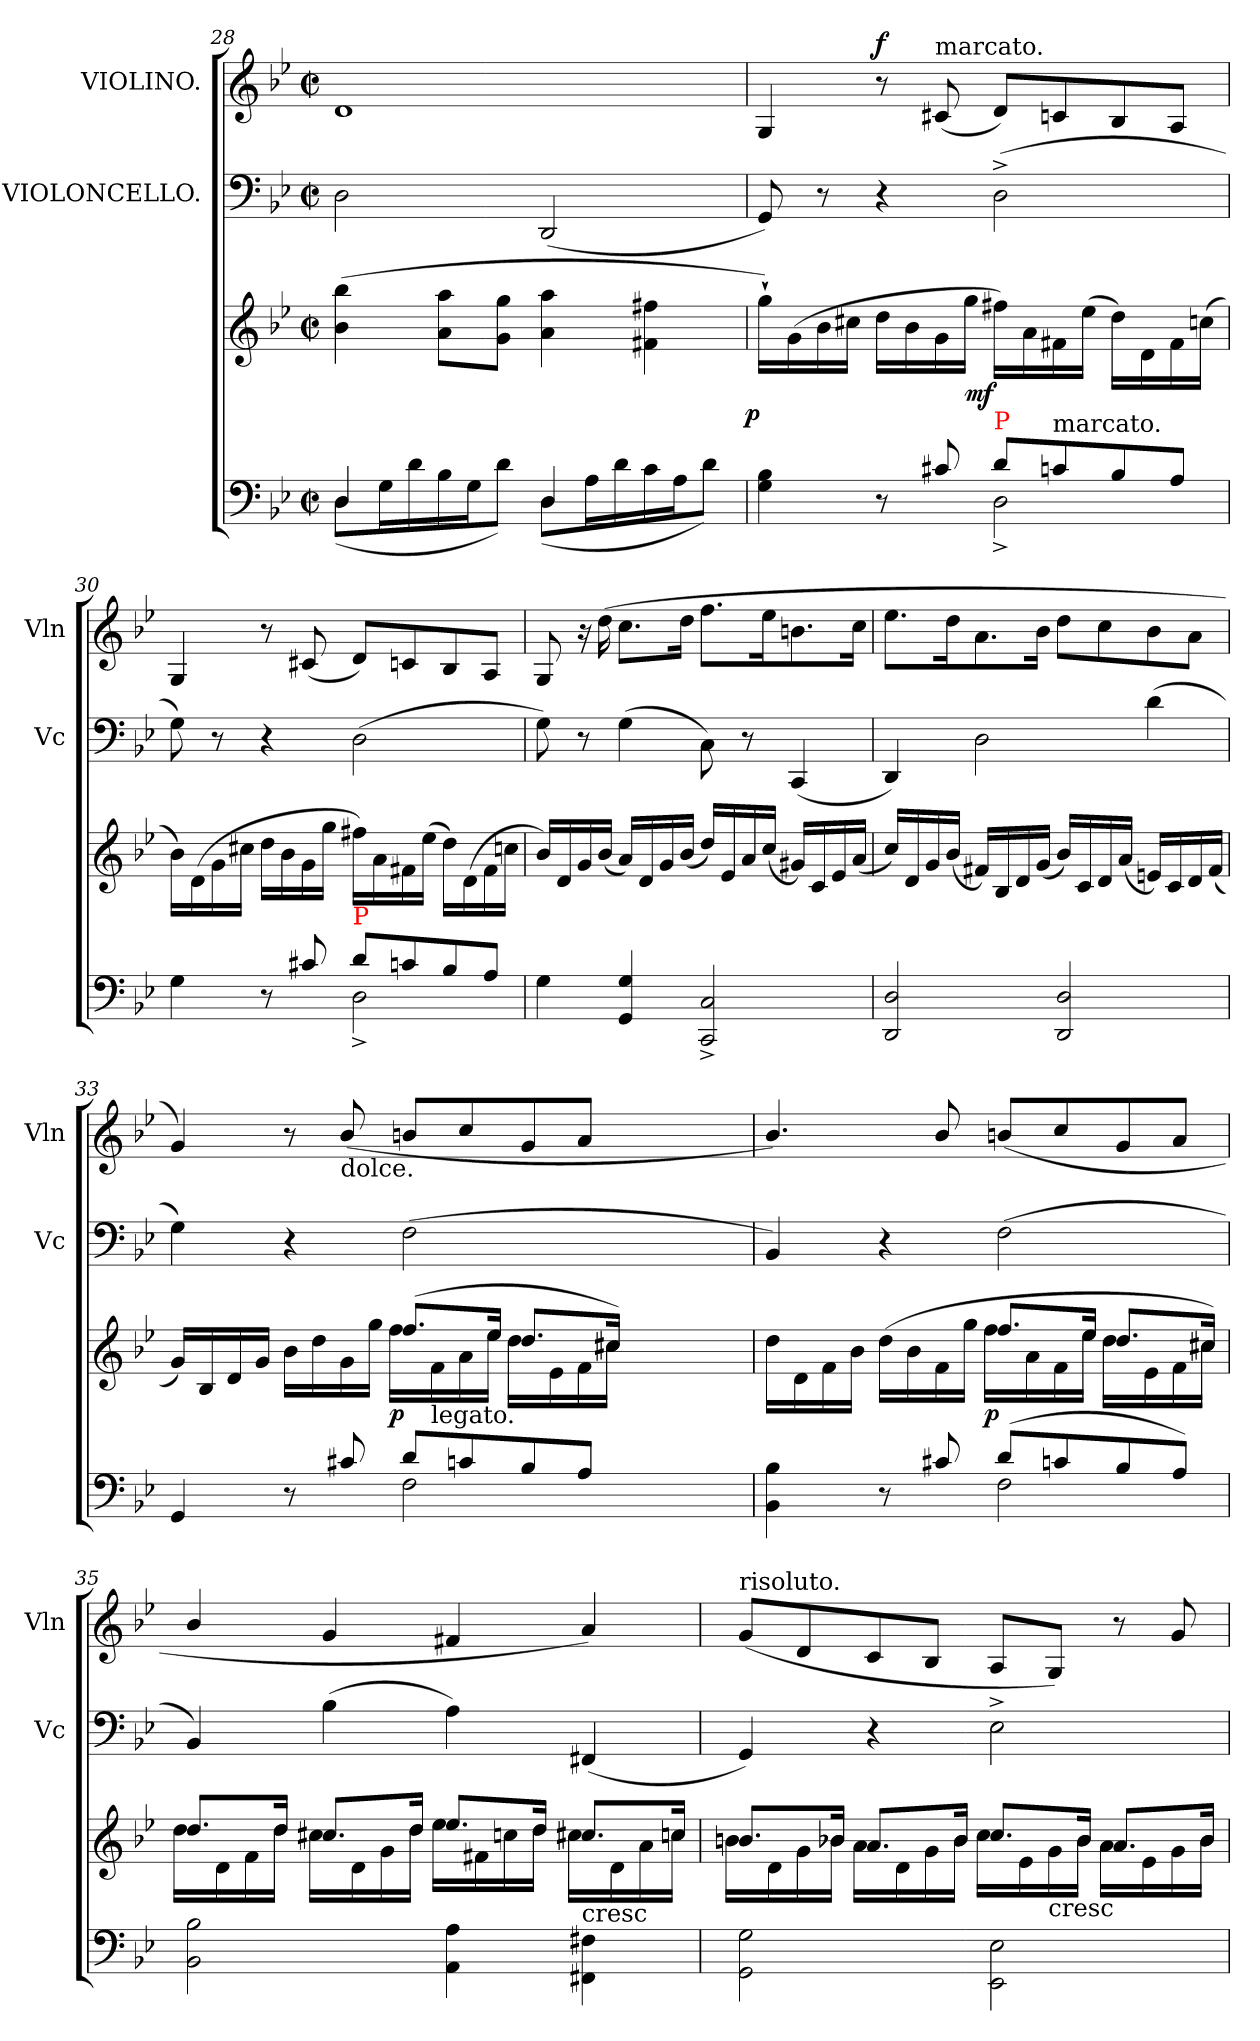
**kern	**kern	**dynam	**kern	**kern	**dynam
*part3	*part3	*part3	*part2	*part1	*part1
*staff4	*staff3	*staff3/4	*staff2	*staff1	*staff1
*	*	*	*I"VIOLONCELLO.	*I"VIOLINO.	*
*	*	*	*I'Vc	*I'Vln	*
*clefF4	*clefG2	*	*clefF4	*clefG2	*
*k[b-e-]	*k[b-e-]	*	*k[b-e-]	*k[b-e-]	*
*g:	*g:	*	*g:	*g:	*
*M2/2	*M2/2	*	*M2/2	*M2/2	*
*met(c|)	*met(c|)	*	*met(c|)	*met(c|)	*
=28	=28	=28	=28	=28	=28
*^	*	*	*	*	*
4D	(>8DL	(>4bb- 4b-	.	2D	1d	.
.	16GL	.	.	.	.	.
.	16d	.	.	.	.	.
4ryy	16B-	8aa 8aL	.	.	.	.
.	16GJ	.	.	.	.	.
.	8dJ)	8gg 8gJ	.	.	.	.
4D	(>8DL	4aa 4a	.	(2DD	.	.
.	16AL	.	.	.	.	.
.	16d	.	.	.	.	.
4ryy	16c	4ff#X 4f#X	.	.	.	.
.	16AJ	.	.	.	.	.
.	8dJ)	.	.	.	.	.
=29	=29	=29	=29	=29	=29	=29
!	!	!	!LO:DY:rj	!	!	!
4B- 4G	2ryy	16gg`>LL)	p	8GG)	4G	.
.	.	(>16g	.	.	.	.
.	.	16b-	.	8r	.	.
.	.	16cc#XJJ	.	.	.	.
!	!	!	!	!	!	!LO:DY:a
8r	.	16ddLL	.	4r	8r	f
.	.	16b-	.	.	.	.
!	!	!	!	!	!LO:TX:a:t=marcato.	!
8c#X/	.	16g	.	.	(8c#X	.
.	.	16ggJJ	.	.	.	.
!LO:TX:a:color=red:t=P	!	!	!	!	!	!
!	!	!	!LO:DY:rj	!	!	!
8dL	2D^>	16ff#XLL)	mf	(2D^<	8dL)	.
.	.	16a	.	.	.	.
!LO:TX:a:t=marcato.	!	!	!	!	!	!
8cn	.	16f#X	.	.	8cn	.
.	.	(>16ee-JJ	.	.	.	.
8B-	.	16dd\LL)	.	.	8B-	.
.	.	16d	.	.	.	.
8AJ	.	16f#	.	.	8AJ	.
.	.	(>16ccnJJ	.	.	.	.
=30	=30	=30	=30	=30	=30	=30
4G	2ryy	16b-\LL)	.	8G)	4G	.
.	.	(>16d	.	.	.	.
.	.	16g	.	8r	.	.
.	.	16cc#XJJ	.	.	.	.
8r	.	16ddLL	.	4r	8r	.
.	.	16b-	.	.	.	.
8c#X/	.	16g	.	.	(8c#X	.
.	.	16ggJJ	.	.	.	.
!LO:TX:a:color=red:t=P	!	!	!	!	!	!
8dL	2D^>	16ff#XLL)	.	(2D	8dL)	.
.	.	16a	.	.	.	.
8cn	.	16f#X	.	.	8cn	.
.	.	(>16ee-JJ	.	.	.	.
8B-	.	16dd\LL)	.	.	8B-	.
.	.	(>16d	.	.	.	.
8AJ	.	16f#	.	.	8AJ	.
.	.	16ccnJJ	.	.	.	.
*v	*v	*	*	*	*	*
=31	=31	=31	=31	=31	=31
4G	16b-LL)	.	8G)	8G	.
.	16d	.	.	.	.
.	16g	.	8r	16r	.
.	(<16b-JJ	.	.	(>16dd	.
4G 4GG	16aLL)	.	(>4G	8.ccL	.
.	16d	.	.	.	.
.	16g	.	.	.	.
.	(<16b-JJ	.	.	16ddJk	.
2C^> 2CC^>	16ddLL)	.	8C\)	8.ffL	.
.	16e-	.	.	.	.
.	16a	.	8r	.	.
.	(<16ccJJ	.	.	16ee-k	.
.	16g#XLL)	.	(<4CC	8.bn	.
.	16c	.	.	.	.
.	16e-	.	.	.	.
.	(<16aJJ	.	.	16ccJk	.
=32	=32	=32	=32	=32	=32
2D 2DD	16ccLL)	.	4DD)	8.ee-L	.
.	16d	.	.	.	.
.	16g	.	.	.	.
.	(<16b-JJ	.	.	16ddk	.
.	16f#XLL)	.	2D	8.a	.
.	16B-	.	.	.	.
.	16d	.	.	.	.
.	(<16gJJ	.	.	16b-Jk	.
2D 2DD	16b-LL)	.	.	8ddL	.
.	16c	.	.	.	.
.	16d	.	.	8cc	.
.	(<16aJJ	.	.	.	.
.	16enLL)	.	(>4d	8b-	.
.	16c	.	.	.	.
.	16d	.	.	8aJ	.
.	(<16f#JJ	.	.	.	.
=33	=33	=33	=33	=33	=33
*^	*^	*	*	*	*
*	*^	*	*	*	*	*	*
4GG	2ryy	2ryy	16gLL)	2ryy	.	4G)	4g)	.
.	.	.	16B-	.	.	.	.	.
.	.	.	16d	.	.	.	.	.
.	.	.	16gJJ	.	.	.	.	.
8r	.	.	16b-LL	.	.	4r	8r	.
.	.	.	16dd	.	.	.	.	.
!	!	!	!	!	!	!	!LO:TX:b:t=dolce.	!
8c#X/	.	.	16g	.	.	.	(<8b-/	.
.	.	.	16ggJJ	.	.	.	.	.
!	!	!	!	!	!LO:DY:rj	!	!	!
8dL	2F	16ryy	(>8.ffL	16ffLL	p	(>2F	8bnL	.
!	!	!LO:TX:a:t=legato.	!	!	!	!	!	!
.	.	2..ryy	.	16f	.	.	.	.
8cn	.	.	.	16a	.	.	8cc	.
.	.	.	16ee-Jk	16ee-JJ	.	.	.	.
8B-	.	.	8.ddL	16ddLL	.	.	8g	.
.	.	.	.	16e-	.	.	.	.
8AJ	.	.	.	16f	.	.	8aJ	.
.	.	.	16cc#XJk)	16cc#XJJ	.	.	.	.
4..ryy	4ryy	.	4..ryy	4..ryy	.	4..ryy	4..ryy	.
.	8.ryy	.	.	.	.	.	.	.
*	*v	*v	*	*	*	*	*	*
=34	=34	=34	=34	=34	=34	=34	=34
4B- 4BB-	2ryy	16dd\LL	2ryy	.	4BB-)	4.b-/)	.
.	.	16d	.	.	.	.	.
.	.	16f	.	.	.	.	.
.	.	16b-JJ	.	.	.	.	.
8r	.	(>16ddLL	.	.	4r	.	.
.	.	16b-	.	.	.	.	.
8c#X/	.	16f	.	.	.	8b-/	.
.	.	16ggJJ	.	.	.	.	.
!	!	!	!	!LO:DY:rj	!	!	!
(<8dL	2F	8.ffL	16ffLL	p	(>2F	(<8bnL	.
.	.	.	16a	.	.	.	.
8cn	.	.	16f	.	.	8cc	.
.	.	16ee-Jk	16ee-JJ	.	.	.	.
8B-	.	8.ddL	16ddLL	.	.	8g	.
.	.	.	16e-	.	.	.	.
8AJ)	.	.	16f	.	.	8aJ	.
.	.	16cc#XJk)	16cc#XJJ	.	.	.	.
*v	*v	*	*	*	*	*	*
=35	=35	=35	=35	=35	=35	=35
2B- 2BB-	8.ddL	16ddLL	.	4BB-)	4b-/	.
.	.	16d	.	.	.	.
.	.	16f	.	.	.	.
.	16ddJk	16ddJJ	.	.	.	.
.	8.cc#XL	16cc#XLL	.	(>4B-	4g	.
.	.	16d	.	.	.	.
.	.	16g	.	.	.	.
.	16ddJk	16ddJJ	.	.	.	.
4A 4AA	8.ee-L	16ee-LL	.	4A)	4f#X	.
.	.	16f#X	.	.	.	.
.	.	16ccn	.	.	.	.
.	16ddJk	16ddJJ	.	.	.	.
!	!LO:TX:c:t=cresc	!	!	!	!	!
4F#X\ 4FF#X\	8.cc#XL	16cc#XLL	.	(<4FF#X	4a)	.
.	.	16d	.	.	.	.
.	.	16a	.	.	.	.
.	16ccnJk	16ccnJJ	.	.	.	.
=36	=36	=36	=36	=36	=36	=36
!	!	!	!	!	!LO:TX:a:t=risoluto.	!
2G\ 2GG\	8.bnL	16bnLL	.	4GG)	(<8gL	.
.	.	16d	.	.	.	.
.	.	16g	.	.	8d	.
.	16b-XJk	16b-XJJ	.	.	.	.
.	8.aL	16aLL	.	4r	8c	.
.	.	16d	.	.	.	.
.	.	16g	.	.	8B-J	.
.	16b-Jk	16b-JJ	.	.	.	.
2E-\ 2EE-\	8.ccL	16ccLL	.	2E-^<	8AL	.
.	.	16e-	.	.	.	.
!	!	!LO:TX:c:t=cresc	!	!	!	!
.	.	16g	.	.	8GJ)	.
.	16b-Jk	16b-JJ	.	.	.	.
.	8.aL	16aLL	.	.	8r	.
.	.	16e-	.	.	.	.
.	.	16g	.	.	8g	.
.	16b-Jk	16b-JJ	.	.	.	.
*	*v	*v	*	*	*	*
=	=	=	=	=	=
*-	*-	*-	*-	*-	*-
